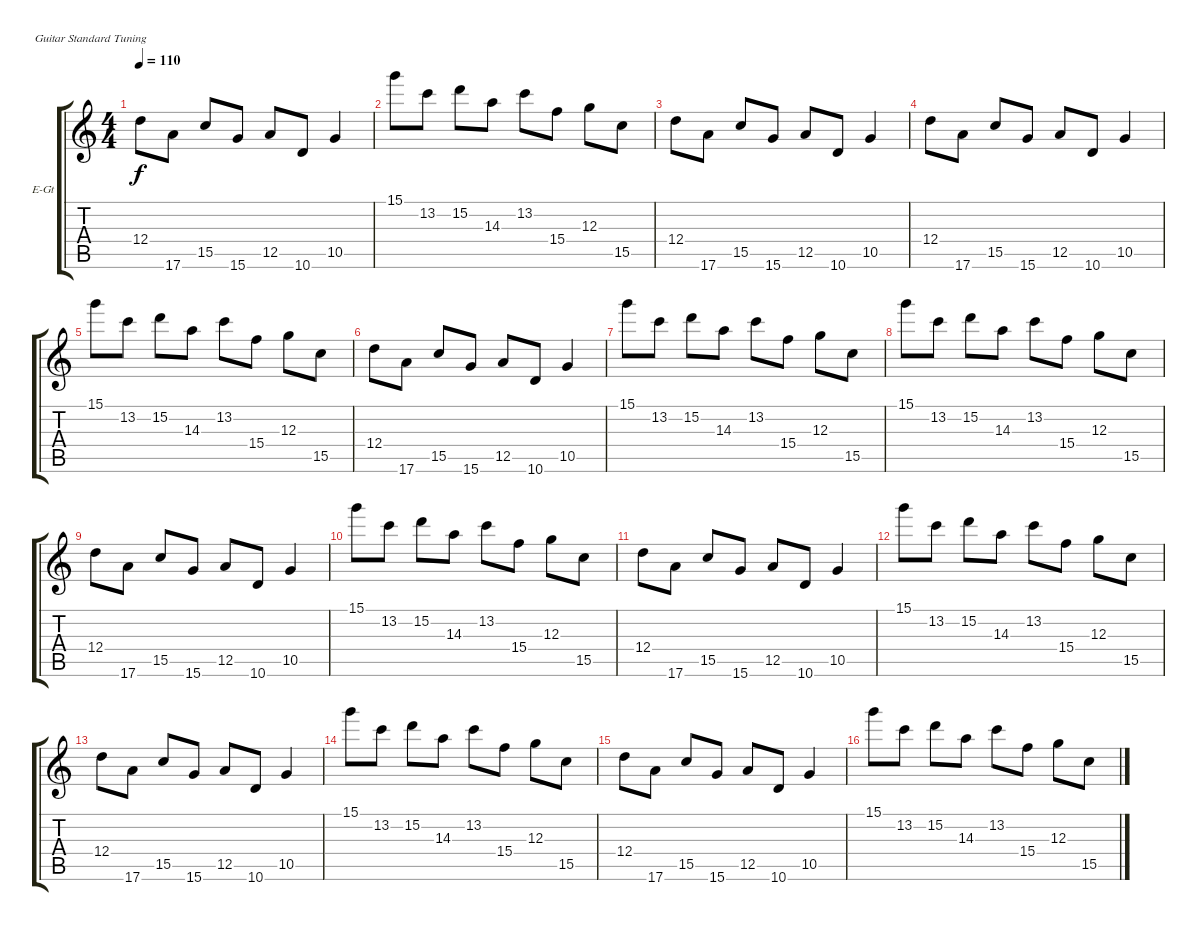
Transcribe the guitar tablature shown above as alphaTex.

\defaultSystemsLayout 4
\bracketExtendMode groupsimilarinstruments
\firstSystemTrackNameOrientation horizontal
\otherSystemsTrackNameOrientation horizontal
\track ("Г. Каспарян" "E-Gt") {instrument overdrivenguitar}
\staff {score tabs}
\tuning (E4 B3 G3 D3 A2 E2)
\ts (4 4)
\tempo 110
\clef g2
\ks c
12.4.8{dy f} 17.6.8 15.5.8 15.6.8 12.5.8 10.6.8 10.5.4 |
15.1.8 13.2.8 15.2.8 14.3.8 13.2.8 15.4.8 12.3.8 15.5.8 |
12.4.8 17.6.8 15.5.8 15.6.8 12.5.8 10.6.8 10.5.4 |
12.4.8 17.6.8 15.5.8 15.6.8 12.5.8 10.6.8 10.5.4 |
15.1.8 13.2.8 15.2.8 14.3.8 13.2.8 15.4.8 12.3.8 15.5.8 |
12.4.8 17.6.8 15.5.8 15.6.8 12.5.8 10.6.8 10.5.4 |
15.1.8 13.2.8 15.2.8 14.3.8 13.2.8 15.4.8 12.3.8 15.5.8 |
15.1.8 13.2.8 15.2.8 14.3.8 13.2.8 15.4.8 12.3.8 15.5.8 |
12.4.8 17.6.8 15.5.8 15.6.8 12.5.8 10.6.8 10.5.4 |
15.1.8 13.2.8 15.2.8 14.3.8 13.2.8 15.4.8 12.3.8 15.5.8 |
12.4.8 17.6.8 15.5.8 15.6.8 12.5.8 10.6.8 10.5.4 |
15.1.8 13.2.8 15.2.8 14.3.8 13.2.8 15.4.8 12.3.8 15.5.8 |
12.4.8 17.6.8 15.5.8 15.6.8 12.5.8 10.6.8 10.5.4 |
15.1.8 13.2.8 15.2.8 14.3.8 13.2.8 15.4.8 12.3.8 15.5.8 |
12.4.8 17.6.8 15.5.8 15.6.8 12.5.8 10.6.8 10.5.4 |
15.1.8 13.2.8 15.2.8 14.3.8 13.2.8 15.4.8 12.3.8 15.5.8
